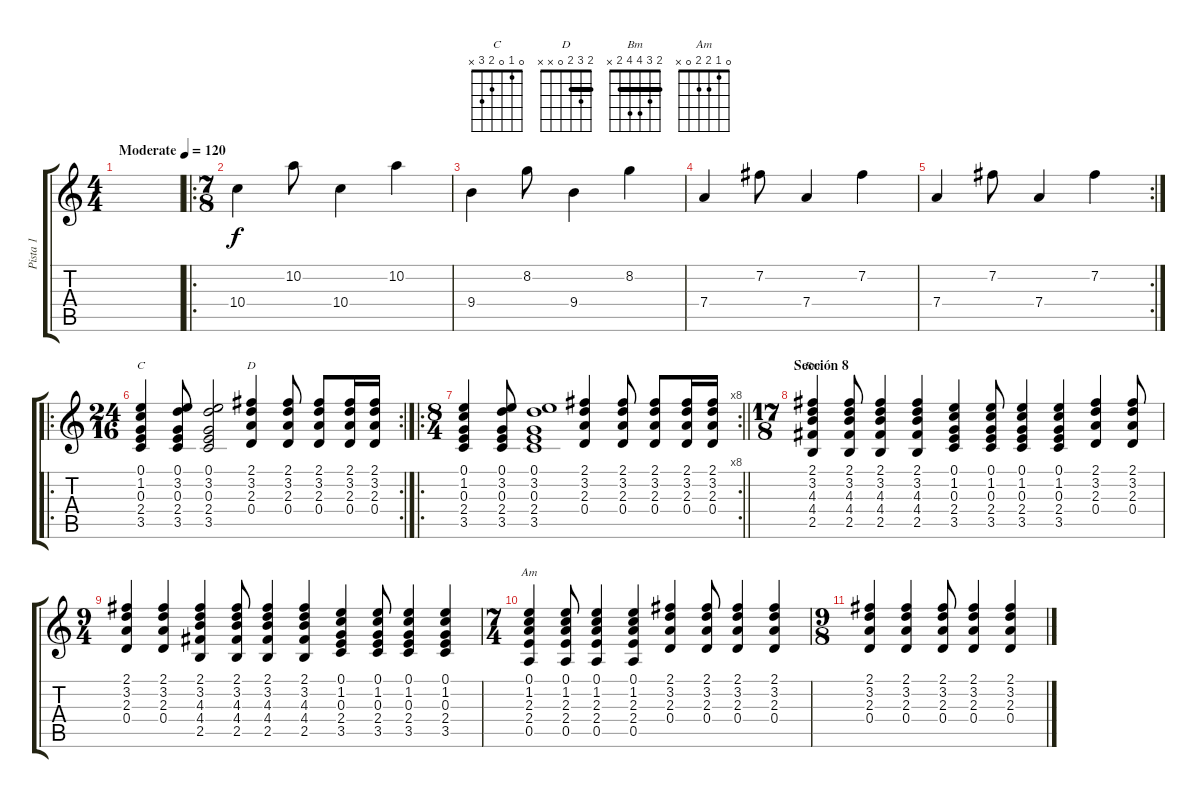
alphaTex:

\track ("Pista 1" "Pista 1") {instrument acousticguitarsteel}
\staff {score tabs}
\tuning (E4 B3 G3 D3 A2 E2) {hide}
\chord ("C" 0 1 0 2 3 x)
\chord ("D" 2 3 2 0 x x) {barre 2}
\chord ("Bm" 2 3 4 4 2 x) {barre 2}
\chord ("Am" 0 1 2 2 0 x)
\ts (4 4)
\tempo (120 "Moderate")
\clef g2
\ks c
|
\ro
\ts (7 8)
10.4.4 10.2.8 10.4.4 10.2.4 |
9.4.4 8.2.8 9.4.4 8.2.4 |
7.4.4 7.2.8 7.4.4 7.2.4 |
\rc 2
7.4.4 7.2.8 7.4.4 7.2.4 |
\ro
\rc 2
\ts (24 16)
(0.1 1.2 0.3 2.4 3.5).4{ch "C"} (0.1 3.2 0.3 2.4 3.5).8 (0.1 3.2 0.3 2.4 3.5).2 (2.1 3.2 2.3 0.4).4{ch "D"} (2.1 3.2 2.3 0.4).8 (2.1 3.2 2.3 0.4).8 (2.1 3.2 2.3 0.4).16 (2.1 3.2 2.3 0.4).16 |
\ro
\rc 8
\ts (8 4)
\barLineRight lightlight
(0.1 1.2 0.3 2.4 3.5).4 (0.1 3.2 0.3 2.4 3.5).8 (0.1 3.2 0.3 2.4 3.5).1 (2.1 3.2 2.3 0.4).4 (2.1 3.2 2.3 0.4).8 (2.1 3.2 2.3 0.4).8 (2.1 3.2 2.3 0.4).16 (2.1 3.2 2.3 0.4).16 |
\ts (17 8)
\section ("" "Sección 8")
(2.1 3.2 4.3 4.4 2.5).4{ch "Bm"} (2.1 3.2 4.3 4.4 2.5).8 (2.1 3.2 4.3 4.4 2.5).4 (2.1 3.2 4.3 4.4 2.5).4 (0.1 1.2 0.3 2.4 3.5).4 (0.1 1.2 0.3 2.4 3.5).8 (0.1 1.2 0.3 2.4 3.5).4 (0.1 1.2 0.3 2.4 3.5).4 (2.1 3.2 2.3 0.4).4 (2.1 3.2 2.3 0.4).8 |
\ts (9 4)
(2.1 3.2 2.3 0.4).4 (2.1 3.2 2.3 0.4).4 (2.1 3.2 4.3 4.4 2.5).4 (2.1 3.2 4.3 4.4 2.5).8 (2.1 3.2 4.3 4.4 2.5).4 (2.1 3.2 4.3 4.4 2.5).4 (0.1 1.2 0.3 2.4 3.5).4 (0.1 1.2 0.3 2.4 3.5).8 (0.1 1.2 0.3 2.4 3.5).4 (0.1 1.2 0.3 2.4 3.5).4 |
\ts (7 4)
(0.1 1.2 2.3 2.4 0.5).4{ch "Am"} (0.1 1.2 2.3 2.4 0.5).8 (0.1 1.2 2.3 2.4 0.5).4 (0.1 1.2 2.3 2.4 0.5).4 (2.1 3.2 2.3 0.4).4 (2.1 3.2 2.3 0.4).8 (2.1 3.2 2.3 0.4).4 (2.1 3.2 2.3 0.4).4 |
\ts (9 8)
(2.1 3.2 2.3 0.4).4 (2.1 3.2 2.3 0.4).4 (2.1 3.2 2.3 0.4).8 (2.1 3.2 2.3 0.4).4 (2.1 3.2 2.3 0.4).4
